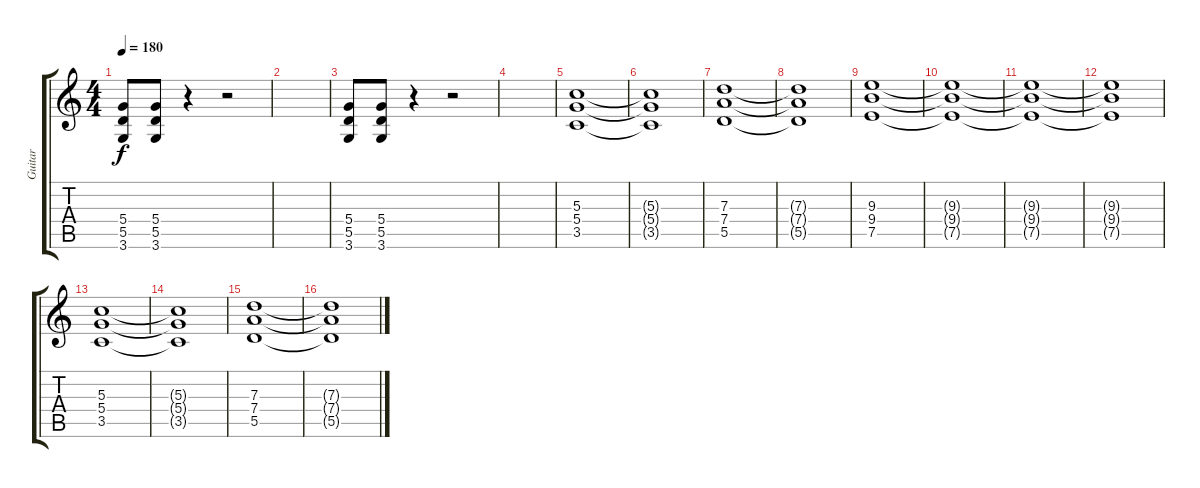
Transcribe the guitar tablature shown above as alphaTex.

\track ("Guitar" "Guitar") {instrument distortionguitar}
\staff {score tabs}
\tuning (E4 B3 G3 D3 A2 E2) {hide}
\ts (4 4)
\tempo 180
\clef g2
\ks c
(5.4 5.5 3.6).8{dy f} (5.4 5.5 3.6).8 r.4 r.2 |
|
(5.4 5.5 3.6).8 (5.4 5.5 3.6).8 r.4 r.2 |
|
(5.3 5.4 3.5).1 |
(5.3{t} 5.4{t} 3.5{t}).1 |
(7.3 7.4 5.5).1 |
(7.3{t} 7.4{t} 5.5{t}).1 |
(9.3 9.4 7.5).1 |
(9.3{t} 9.4{t} 7.5{t}).1 |
(9.3{t} 9.4{t} 7.5{t}).1 |
(9.3{t} 9.4{t} 7.5{t}).1 |
(5.3 5.4 3.5).1 |
(5.3{t} 5.4{t} 3.5{t}).1 |
(7.3 7.4 5.5).1 |
(7.3{t} 7.4{t} 5.5{t}).1
